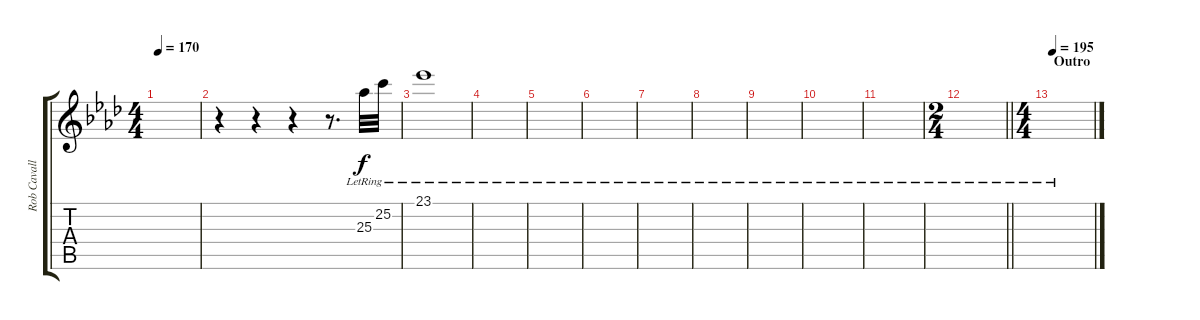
\track ("Rob Cavallo High" "Rob Cavall") {instrument acousticgrandpiano}
\staff {score tabs}
\tuning (E4 B3 G3 D3 A2 E2) {hide}
\ts (4 4)
\tempo 170
\clef g2
\ks ab
|
r.4 r.4 r.4 r.8{d} 25.3{lr}.32 25.2{lr}.32 |
23.1{lr}.1 |
|
|
|
|
|
|
|
|
\ts (2 4)
\barLineRight lightlight
|
\ts (4 4)
\section ("" "Outro")
\tempo 195
